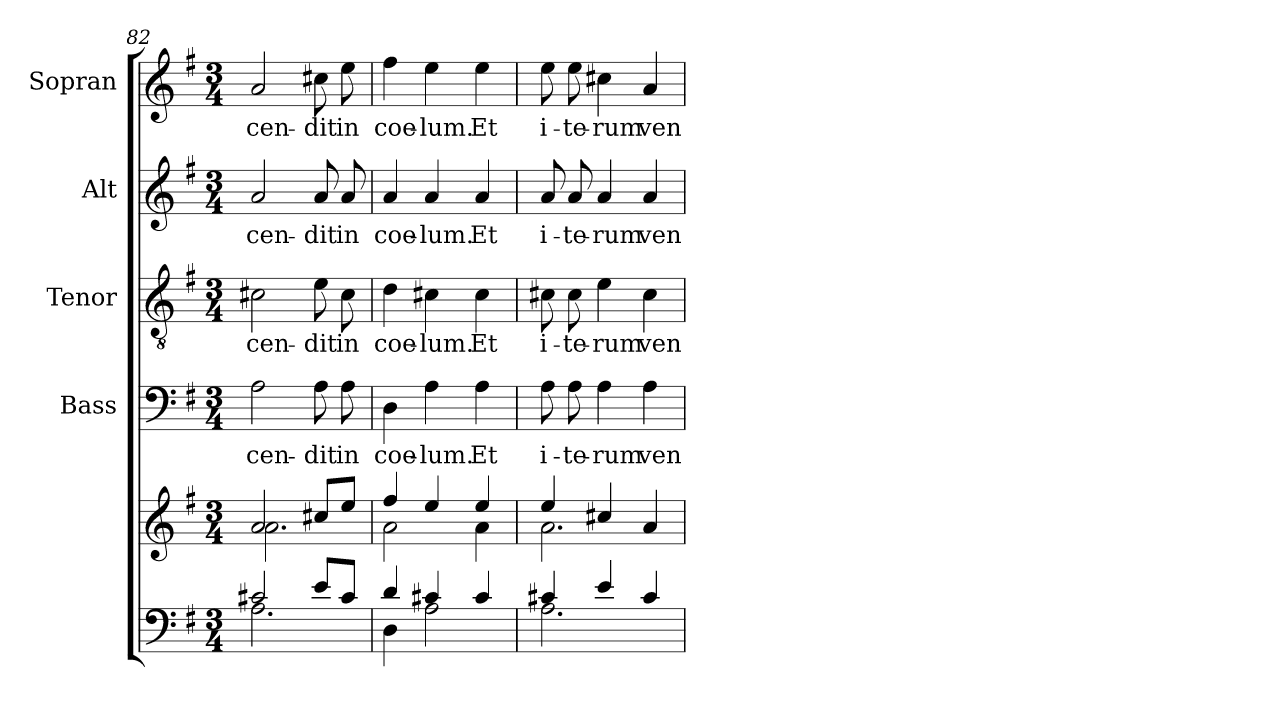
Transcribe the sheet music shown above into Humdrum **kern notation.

**kern	**kern	**kern	**text	**kern	**text	**kern	**text	**kern	**text
*part5	*part5	*part4	*part4	*part3	*part3	*part2	*part2	*part1	*part1
*staff6	*staff5	*staff4	*staff4	*staff3	*staff3	*staff2	*staff2	*staff1	*staff1
*	*	*I"Bass	*	*I"Tenor	*	*I"Alt	*	*I"Sopran	*
*	*	*I'B.	*	*I'T.	*	*I'A.	*	*I'S.	*
!!LO:PB:g=z
*clefF4	*clefG2	*clefF4	*	*clefGv2	*	*clefG2	*	*clefG2	*
*k[f#]	*k[f#]	*k[f#]	*	*k[f#]	*	*k[f#]	*	*k[f#]	*
*G:	*G:	*G:	*	*G:	*	*G:	*	*G:	*
*M3/4	*M3/4	*M3/4	*	*M3/4	*	*M3/4	*	*M3/4	*
=82	=82	=82	=82	=82	=82	=82	=82	=82	=82
*^	*^	*	*	*	*	*	*	*	*
!	!	!	!	!	!LO:LY:b	!	!LO:LY:b	!	!LO:LY:b	!	!LO:LY:b
2c#X/	2.A\	2a/	2.a\	2A\	cen-	2c#X\	-cen-	2a/	-cen-	2a/	-cen-
!	!	!	!	!	!LO:LY:b	!	!LO:LY:b	!	!LO:LY:b	!	!LO:LY:b
8e/L	.	8cc#X/L	.	8A\	-dit	8e\	-dit	8a/	-dit	8cc#X\	-dit
!	!	!	!	!	!LO:LY:b	!	!LO:LY:b	!	!LO:LY:b	!	!LO:LY:b
8c#/J	.	8ee/J	.	8A\	in	8c#\	in	8a/	in	8ee\	in
=83	=83	=83	=83	=83	=83	=83	=83	=83	=83	=83	=83
!	!	!	!	!	!LO:LY:b	!	!LO:LY:b	!	!LO:LY:b	!	!LO:LY:b
4d/	4D\	4ff#/	2a\	4D\	coe-	4d\	coe-	4a/	coe-	4ff#\	coe-
!	!	!	!	!	!LO:LY:b	!	!LO:LY:b	!	!LO:LY:b	!	!LO:LY:b
4c#X/	2A\	4ee/	.	4A\	-lum.	4c#X\	-lum.	4a/	-lum.	4ee\	-lum.
!	!	!	!	!	!LO:LY:b	!	!LO:LY:b	!	!LO:LY:b	!	!LO:LY:b
4c#/	.	4ee/	4a\	4A\	Et	4c#\	Et	4a/	Et	4ee\	Et
=84	=84	=84	=84	=84	=84	=84	=84	=84	=84	=84	=84
!	!	!	!	!	!LO:LY:b	!	!LO:LY:b	!	!LO:LY:b	!	!LO:LY:b
4c#X/	2.A\	4ee/	2.a\	8A\	i-	8c#X\	i-	8a/	i-	8ee\	i-
!	!	!	!	!	!LO:LY:b	!	!LO:LY:b	!	!LO:LY:b	!	!LO:LY:b
.	.	.	.	8A\	-te-	8c#\	-te-	8a/	-te-	8ee\	-te-
!	!	!	!	!	!LO:LY:b	!	!LO:LY:b	!	!LO:LY:b	!	!LO:LY:b
4e/	.	4cc#X/	.	4A\	-rum	4e\	-rum	4a/	-rum	4cc#X\	-rum
!	!	!	!	!	!LO:LY:b	!	!LO:LY:b	!	!LO:LY:b	!	!LO:LY:b
4c#/	.	4a/	.	4A\	ven-	4c#\	ven-	4a/	ven-	4a/	ven-
*v	*v	*	*	*	*	*	*	*	*	*	*
*	*v	*v	*	*	*	*	*	*	*	*
=	=	=	=	=	=	=	=	=	=
*-	*-	*-	*-	*-	*-	*-	*-	*-	*-
